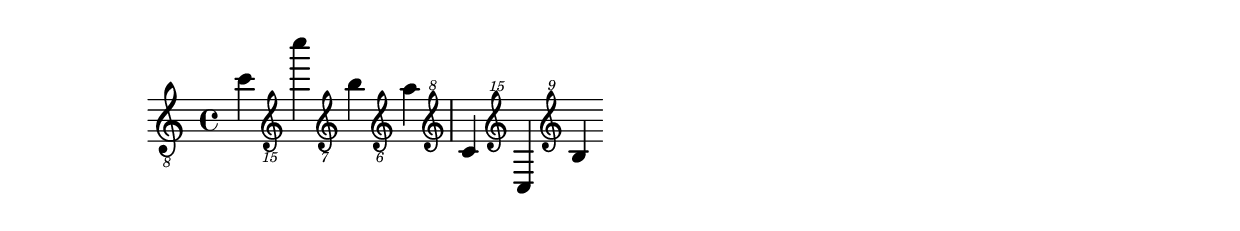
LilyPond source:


\version "2.14.0" \header {

    texidoc = "Octavation signs may be added to clefs.  These
octavation signs may be placed below or above (meaning an octave
higher or lower), and can take any value, including 15 for two octaves."

}
\layout { ragged-right = ##t  }


\relative c'' {

  \clef "G_8"
  c4
  \clef "G_15"
  c4
  \clef "G_7"
  c4
  \clef "G_6"
  c4 
  \clef "G^8"
  c4 
  \clef "G^15"
  c4 
  \clef "G^9"
  c4 
}

